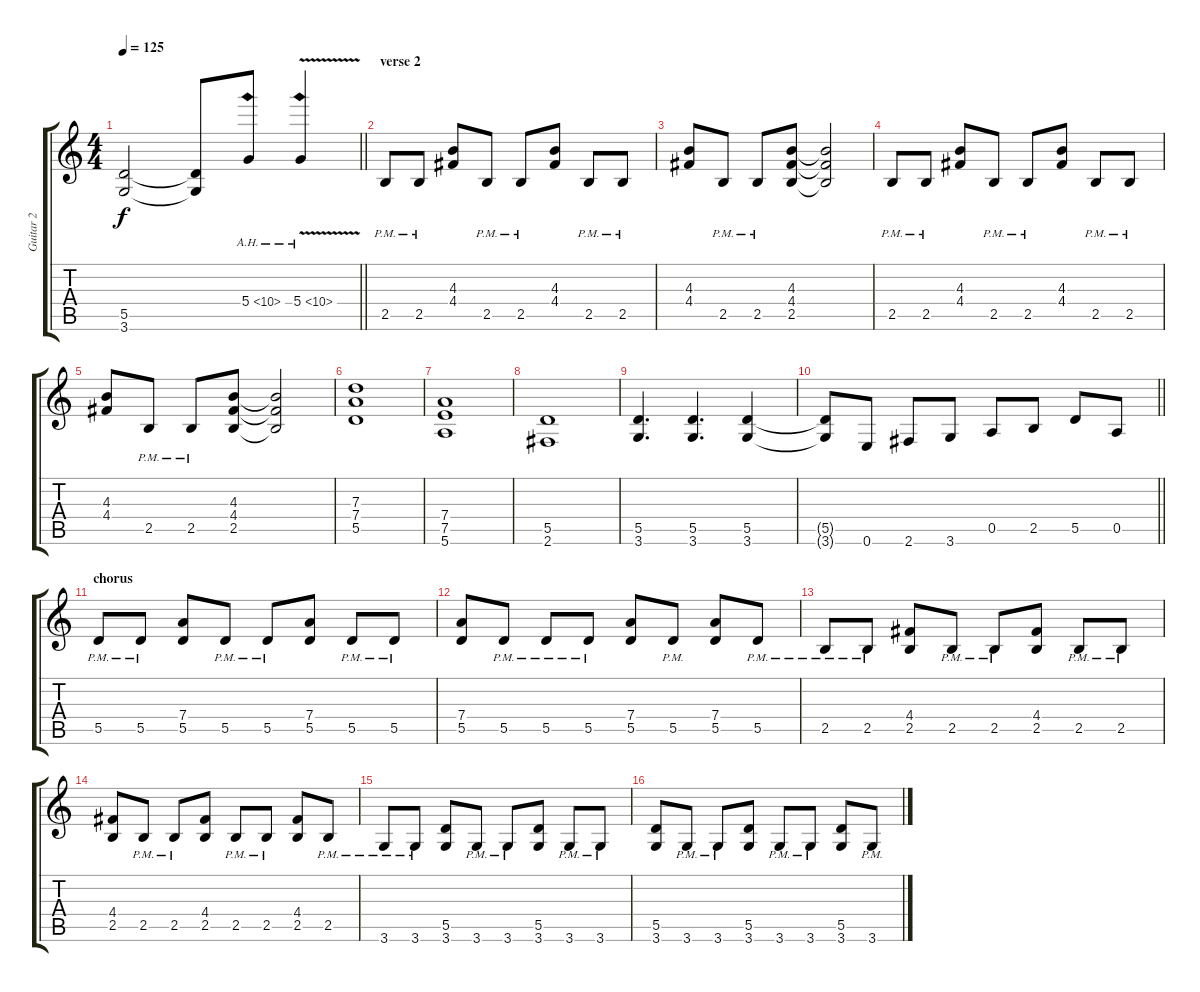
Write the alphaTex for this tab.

\track ("Guitar 2" "Guitar 2") {instrument distortionguitar}
\staff {score tabs}
\tuning (E4 B3 G3 D3 A2 E2) {hide}
\ts (4 4)
\tempo 125
\clef g2
\barLineRight lightlight
\ks c
(5.5 3.6).2{dy f} (5.5{t} 3.6{t}).8 5.4{ah 5}.8 5.4{ah 5 v}.4 |
\section ("" "verse 2")
2.5{pm}.8 2.5{pm}.8 (4.3 4.4).8 2.5{pm}.8 2.5{pm}.8 (4.3 4.4).8 2.5{pm}.8 2.5{pm}.8 |
(4.3 4.4).8 2.5{pm}.8 2.5{pm}.8 (4.3 4.4 2.5).8 (4.3{t} 4.4{t} 2.5{t}).2 |
2.5{pm}.8 2.5{pm}.8 (4.3 4.4).8 2.5{pm}.8 2.5{pm}.8 (4.3 4.4).8 2.5{pm}.8 2.5{pm}.8 |
(4.3 4.4).8 2.5{pm}.8 2.5{pm}.8 (4.3 4.4 2.5).8 (4.3{t} 4.4{t} 2.5{t}).2 |
(7.3 7.4 5.5).1 |
(7.4 7.5 5.6).1 |
(5.5 2.6).1 |
(5.5 3.6).4{d} (5.5 3.6).4{d} (5.5 3.6).4 |
\barLineRight lightlight
(5.5{t} 3.6{t}).8 0.6.8 2.6.8 3.6.8 0.5.8 2.5.8 5.5.8 0.5.8 |
\section ("" "chorus")
5.5{pm}.8 5.5{pm}.8 (7.4 5.5).8 5.5{pm}.8 5.5{pm}.8 (7.4 5.5).8 5.5{pm}.8 5.5{pm}.8 |
(7.4 5.5).8 5.5{pm}.8 5.5{pm}.8 5.5{pm}.8 (7.4 5.5).8 5.5{pm}.8 (7.4 5.5).8 5.5{pm}.8 |
2.5{pm}.8 2.5{pm}.8 (4.4 2.5).8 2.5{pm}.8 2.5{pm}.8 (4.4 2.5).8 2.5{pm}.8 2.5{pm}.8 |
(4.4 2.5).8 2.5{pm}.8 2.5{pm}.8 (4.4 2.5).8 2.5{pm}.8 2.5{pm}.8 (4.4 2.5).8 2.5{pm}.8 |
3.6{pm}.8 3.6{pm}.8 (5.5 3.6).8 3.6{pm}.8 3.6{pm}.8 (5.5 3.6).8 3.6{pm}.8 3.6{pm}.8 |
(5.5 3.6).8 3.6{pm}.8 3.6{pm}.8 (5.5 3.6).8 3.6{pm}.8 3.6{pm}.8 (5.5 3.6).8 3.6{pm}.8
